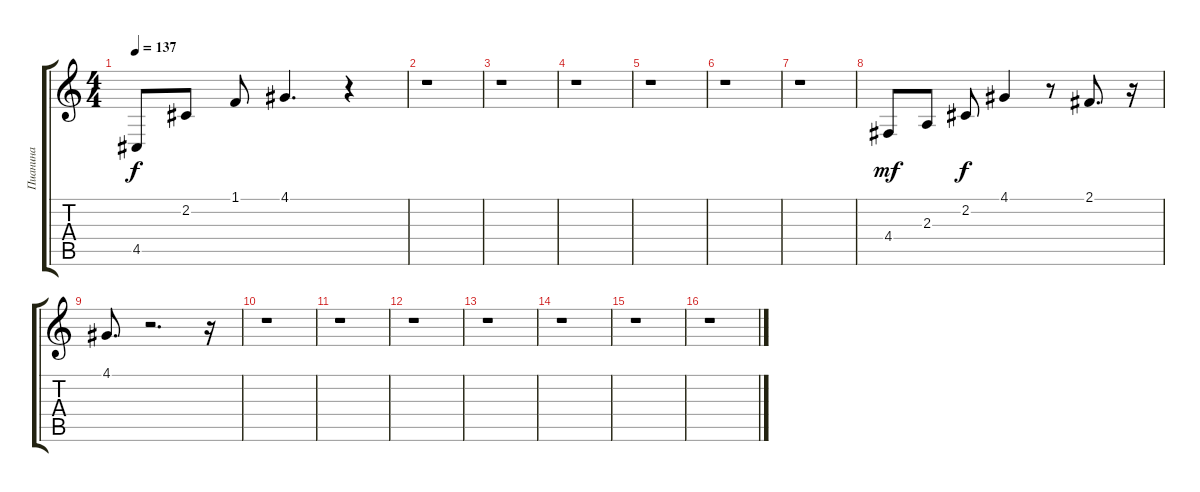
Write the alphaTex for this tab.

\track ("Пианина" "Пианина") {instrument electricgrandpiano}
\staff {score tabs}
\tuning (E4 B3 G3 D3 A2 E2) {hide}
\ts (4 4)
\tempo 137
\clef g2
\ks c
4.5.8{dy f} 2.2.8 1.1.8 4.1.4{d} r.4 |
r.1 |
r.1 |
r.1 |
r.1 |
r.1 |
r.1 |
4.4.8{dy mf} 2.3.8 2.2.8{dy f} 4.1.4 r.8 2.1.8{d} r.16 |
4.1.8{d} r.2{d} r.16 |
r.1 |
r.1 |
r.1 |
r.1 |
r.1 |
r.1 |
r.1
